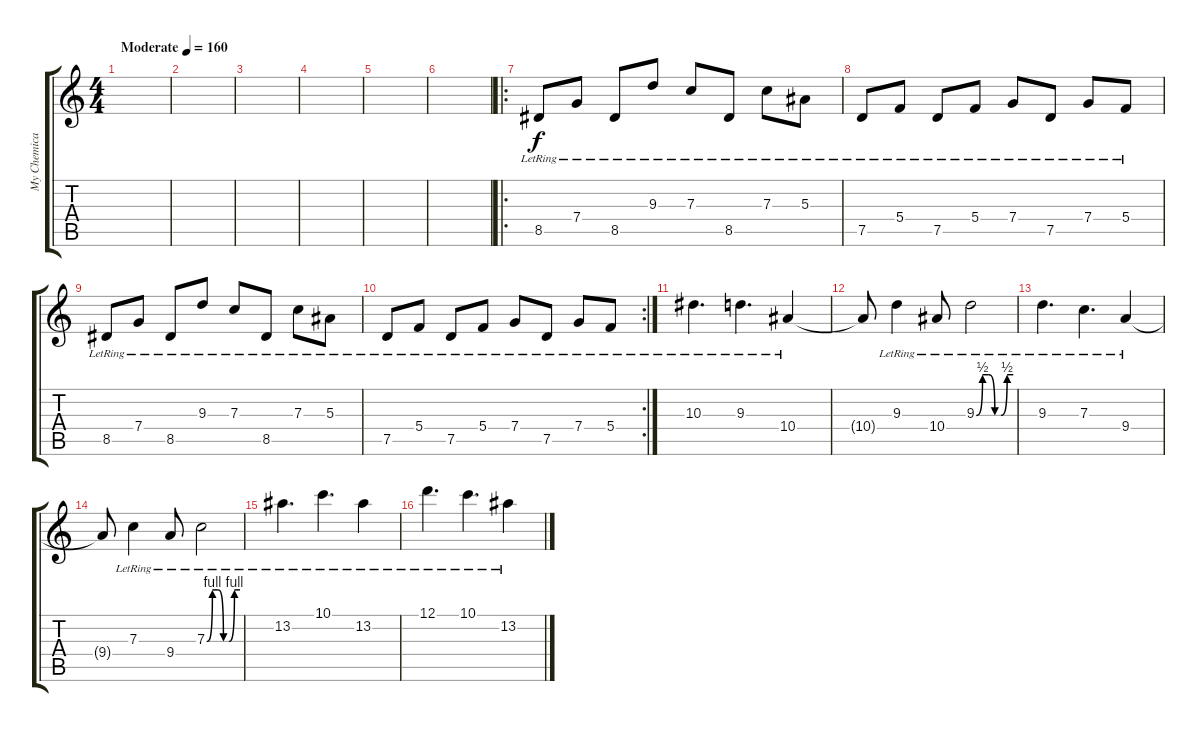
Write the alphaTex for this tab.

\track ("My Chemical Kevin" "My Chemica") {instrument overdrivenguitar}
\staff {score tabs}
\tuning (D4 A3 F3 C3 G2 C2) {hide}
\ts (4 4)
\tempo (160 "Moderate")
\clef g2
\ks c
|
|
|
|
|
|
\ro
8.5{lr}.8 7.4{lr}.8 8.5{lr}.8 9.3{lr}.8 7.3{lr}.8 8.5{lr}.8 7.3{lr}.8 5.3{lr}.8 |
7.5{lr}.8 5.4{lr}.8 7.5{lr}.8 5.4{lr}.8 7.4{lr}.8 7.5{lr}.8 7.4{lr}.8 5.4{lr}.8 |
8.5{lr}.8 7.4{lr}.8 8.5{lr}.8 9.3{lr}.8 7.3{lr}.8 8.5{lr}.8 7.3{lr}.8 5.3{lr}.8 |
\rc 2
7.5{lr}.8 5.4{lr}.8 7.5{lr}.8 5.4{lr}.8 7.4{lr}.8 7.5{lr}.8 7.4{lr}.8 5.4{lr}.8 |
10.3{lr}.4{d} 9.3{lr}.4{d} 10.4{lr}.4 |
10.4{t}.8 9.3{lr}.4 10.4{lr}.8 9.3{be (custom 0 0 10 2 20 2 30 0 40 0 50 2 60 2) lr}.2 |
9.3{lr}.4{d} 7.3{lr}.4{d} 9.4{lr}.4 |
9.4{t}.8 7.3{lr}.4 9.4{lr}.8 7.3{be (custom 0 0 10 4 20 4 30 0 40 0 50 4 60 4) lr}.2 |
13.2{lr}.4{d} 10.1{lr}.4{d} 13.2{lr}.4 |
12.1{lr}.4{d} 10.1{lr}.4{d} 13.2{lr}.4
